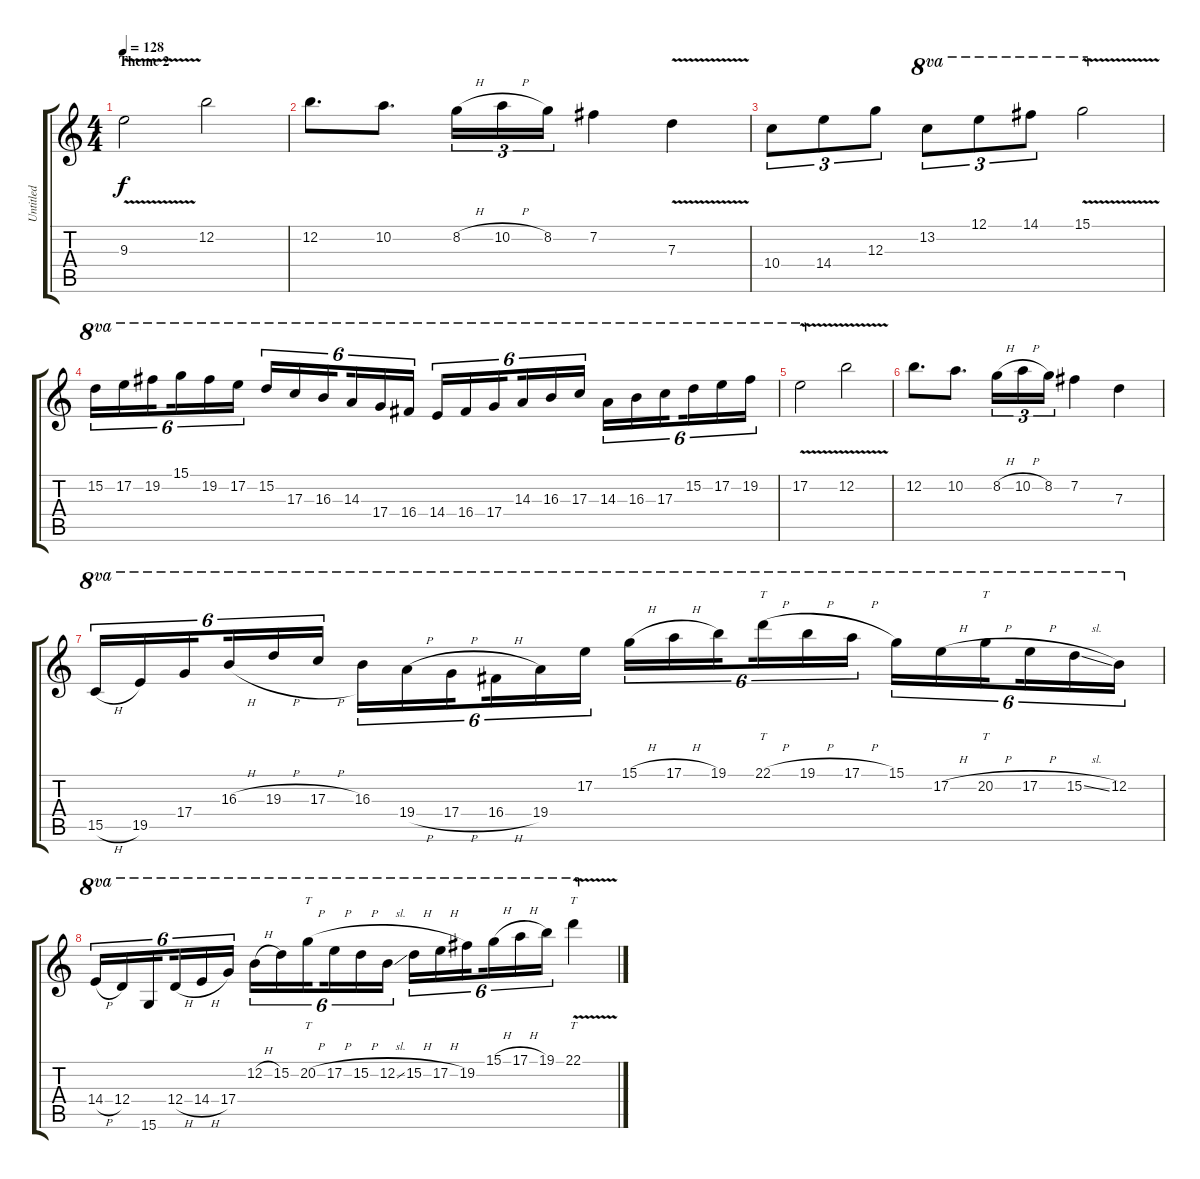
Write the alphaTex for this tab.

\track ("Untitled" "Untitled") {instrument distortionguitar}
\staff {score tabs}
\tuning (E4 B3 G3 D3 A2 E2) {hide}
\ts (4 4)
\section ("" "Theme 2")
\tempo 128
\clef g2
\ks c
9.3{v}.2{dy f} 12.2.2 |
12.2.8{d} 10.2.8{d} 8.2{h}.16{tu (3 2)} 10.2{h}.16{tu (3 2)} 8.2.16{tu (3 2)} 7.2.4 7.3{v}.4 |
10.4.8{tu (3 2)} 14.4.8{tu (3 2)} 12.3.8{tu (3 2)} 13.2.8{tu (3 2) ot 8va} 12.1.8{tu (3 2) ot 8va} 14.1.8{tu (3 2) ot 8va} 15.1{v}.2{ot 8va} |
15.2.16{tu (6 4) ot 8va} 17.2.16{tu (6 4) ot 8va} 19.2.16{tu (6 4) ot 8va beam splitsecondary} 15.1.16{tu (6 4) ot 8va} 19.2.16{tu (6 4) ot 8va} 17.2.16{tu (6 4) ot 8va} 15.2.16{tu (6 4) ot 8va} 17.3.16{tu (6 4) ot 8va} 16.3.16{tu (6 4) ot 8va beam splitsecondary} 14.3.16{tu (6 4) ot 8va} 17.4.16{tu (6 4) ot 8va} 16.4.16{tu (6 4) ot 8va} 14.4.16{tu (6 4) ot 8va} 16.4.16{tu (6 4) ot 8va} 17.4.16{tu (6 4) ot 8va beam splitsecondary} 14.3.16{tu (6 4) ot 8va} 16.3.16{tu (6 4) ot 8va} 17.3.16{tu (6 4) ot 8va} 14.3.16{tu (6 4) ot 8va} 16.3.16{tu (6 4) ot 8va} 17.3.16{tu (6 4) ot 8va beam splitsecondary} 15.2.16{tu (6 4) ot 8va} 17.2.16{tu (6 4) ot 8va} 19.2.16{tu (6 4) ot 8va} |
17.2{v}.2{ot 8va} 12.2{v}.2 |
12.2.8{d} 10.2.8{d} 8.2{h}.16{tu (3 2)} 10.2{h}.16{tu (3 2)} 8.2.16{tu (3 2)} 7.2.4 7.3.4 |
15.5{h}.16{tu (6 4) ot 8va} 19.5.16{tu (6 4) ot 8va} 17.4.16{tu (6 4) ot 8va beam splitsecondary} 16.3{h}.16{tu (6 4) ot 8va} 19.3{h}.16{tu (6 4) ot 8va} 17.3{h}.16{tu (6 4) ot 8va} 16.3.16{tu (6 4) ot 8va} 19.4{h}.16{tu (6 4) ot 8va} 17.4{h}.16{tu (6 4) ot 8va beam splitsecondary} 16.4{h}.16{tu (6 4) ot 8va} 19.4.16{tu (6 4) ot 8va} 17.2.16{tu (6 4) ot 8va} 15.1{h}.16{tu (6 4) ot 8va} 17.1{h}.16{tu (6 4) ot 8va} 19.1.16{tu (6 4) ot 8va beam splitsecondary} 22.1{h}.16{tt tu (6 4) ot 8va} 19.1{h}.16{tu (6 4) ot 8va} 17.1{h}.16{tu (6 4) ot 8va} 15.1.16{tu (6 4) ot 8va} 17.2{h}.16{tu (6 4) ot 8va} 20.2{h}.16{tt tu (6 4) ot 8va beam splitsecondary} 17.2{h}.16{tu (6 4) ot 8va} 15.2{sl}.16{tu (6 4) ot 8va} 12.2.16{tu (6 4) ot 8va} |
14.4{h}.16{tu (6 4) ot 8va} 12.4.16{tu (6 4) ot 8va} 15.6.16{tu (6 4) ot 8va beam splitsecondary} 12.4{h}.16{tu (6 4) ot 8va} 14.4{h}.16{tu (6 4) ot 8va} 17.4.16{tu (6 4) ot 8va} 12.2{h}.16{tu (6 4) ot 8va} 15.2.16{tu (6 4) ot 8va} 20.2{h}.16{tt tu (6 4) ot 8va beam splitsecondary} 17.2{h}.16{tu (6 4) ot 8va} 15.2{h}.16{tu (6 4) ot 8va} 12.2{sl}.16{tu (6 4) ot 8va} 15.2{h}.16{tu (6 4) ot 8va} 17.2{h}.16{tu (6 4) ot 8va} 19.2.16{tu (6 4) ot 8va beam splitsecondary} 15.1{h}.16{tu (6 4) ot 8va} 17.1{h}.16{tu (6 4) ot 8va} 19.1.16{tu (6 4) ot 8va} 22.1{v}.4{tt ot 8va}
